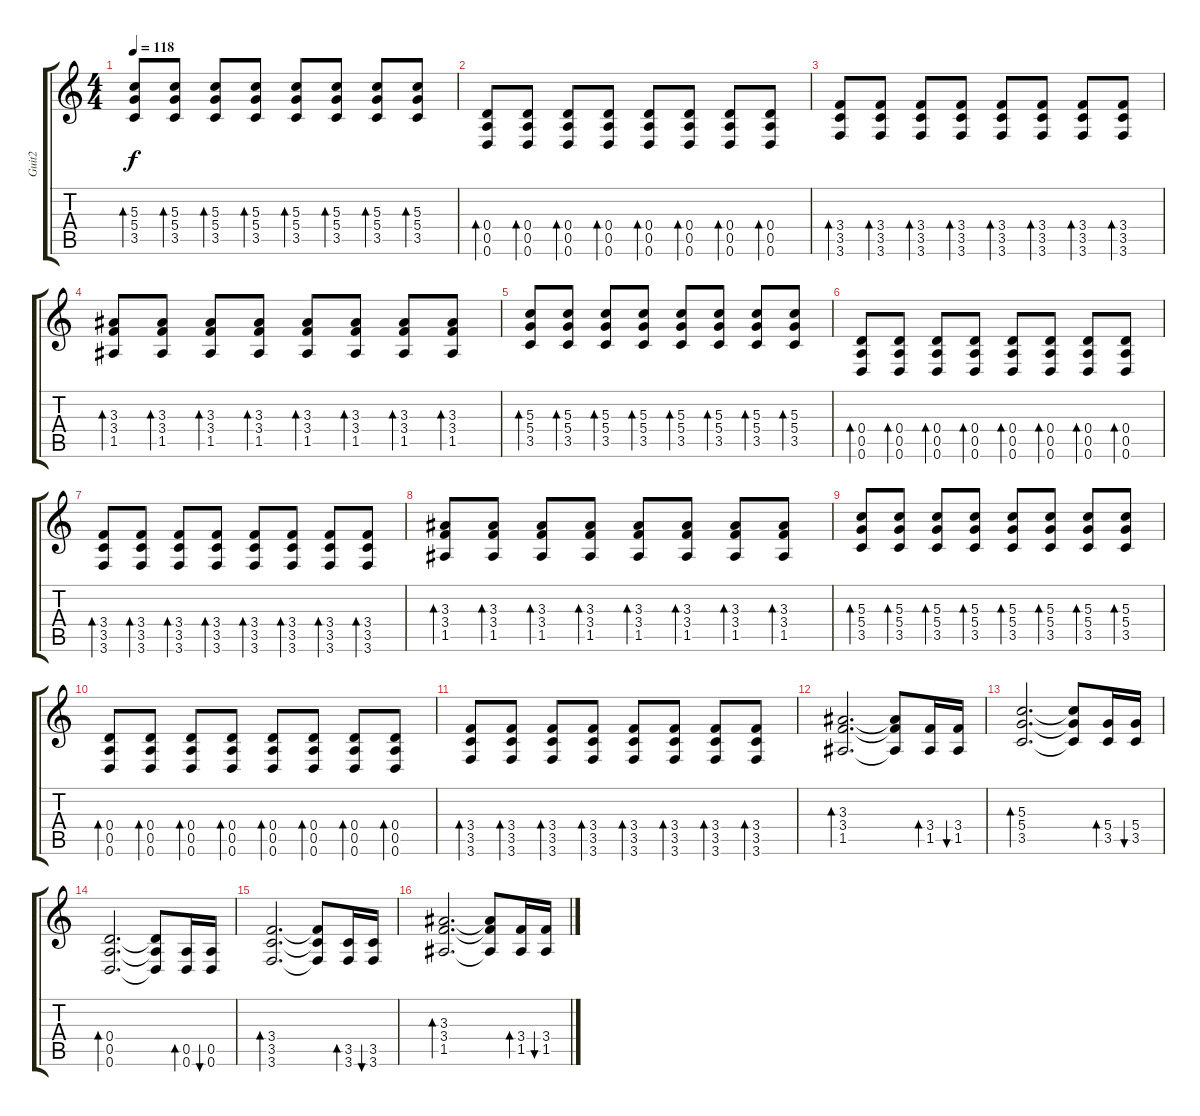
\track ("Guit2" "Guit2") {instrument acousticguitarsteel}
\staff {score tabs}
\tuning (E4 B3 G3 D3 A2 D2) {hide}
\ts (4 4)
\tempo 118
\clef g2
\ks c
(5.3 5.4 3.5).8{bd 60 dy f} (5.3 5.4 3.5).8{bd 60} (5.3 5.4 3.5).8{bd 60} (5.3 5.4 3.5).8{bd 60} (5.3 5.4 3.5).8{bd 60} (5.3 5.4 3.5).8{bd 60} (5.3 5.4 3.5).8{bd 60} (5.3 5.4 3.5).8{bd 60} |
(0.4 0.5 0.6).8{bd 60} (0.4 0.5 0.6).8{bd 60} (0.4 0.5 0.6).8{bd 60} (0.4 0.5 0.6).8{bd 60} (0.4 0.5 0.6).8{bd 60} (0.4 0.5 0.6).8{bd 60} (0.4 0.5 0.6).8{bd 60} (0.4 0.5 0.6).8{bd 60} |
(3.4 3.5 3.6).8{bd 60} (3.4 3.5 3.6).8{bd 60} (3.4 3.5 3.6).8{bd 60} (3.4 3.5 3.6).8{bd 60} (3.4 3.5 3.6).8{bd 60} (3.4 3.5 3.6).8{bd 60} (3.4 3.5 3.6).8{bd 60} (3.4 3.5 3.6).8{bd 60} |
(3.3 3.4 1.5).8{bd 60} (3.3 3.4 1.5).8{bd 60} (3.3 3.4 1.5).8{bd 60} (3.3 3.4 1.5).8{bd 60} (3.3 3.4 1.5).8{bd 60} (3.3 3.4 1.5).8{bd 60} (3.3 3.4 1.5).8{bd 60} (3.3 3.4 1.5).8{bd 60} |
(5.3 5.4 3.5).8{bd 60} (5.3 5.4 3.5).8{bd 60} (5.3 5.4 3.5).8{bd 60} (5.3 5.4 3.5).8{bd 60} (5.3 5.4 3.5).8{bd 60} (5.3 5.4 3.5).8{bd 60} (5.3 5.4 3.5).8{bd 60} (5.3 5.4 3.5).8{bd 60} |
(0.4 0.5 0.6).8{bd 60} (0.4 0.5 0.6).8{bd 60} (0.4 0.5 0.6).8{bd 60} (0.4 0.5 0.6).8{bd 60} (0.4 0.5 0.6).8{bd 60} (0.4 0.5 0.6).8{bd 60} (0.4 0.5 0.6).8{bd 60} (0.4 0.5 0.6).8{bd 60} |
(3.4 3.5 3.6).8{bd 60} (3.4 3.5 3.6).8{bd 60} (3.4 3.5 3.6).8{bd 60} (3.4 3.5 3.6).8{bd 60} (3.4 3.5 3.6).8{bd 60} (3.4 3.5 3.6).8{bd 60} (3.4 3.5 3.6).8{bd 60} (3.4 3.5 3.6).8{bd 60} |
(3.3 3.4 1.5).8{bd 60} (3.3 3.4 1.5).8{bd 60} (3.3 3.4 1.5).8{bd 60} (3.3 3.4 1.5).8{bd 60} (3.3 3.4 1.5).8{bd 60} (3.3 3.4 1.5).8{bd 60} (3.3 3.4 1.5).8{bd 60} (3.3 3.4 1.5).8{bd 60} |
(5.3 5.4 3.5).8{bd 60} (5.3 5.4 3.5).8{bd 60} (5.3 5.4 3.5).8{bd 60} (5.3 5.4 3.5).8{bd 60} (5.3 5.4 3.5).8{bd 60} (5.3 5.4 3.5).8{bd 60} (5.3 5.4 3.5).8{bd 60} (5.3 5.4 3.5).8{bd 60} |
(0.4 0.5 0.6).8{bd 60} (0.4 0.5 0.6).8{bd 60} (0.4 0.5 0.6).8{bd 60} (0.4 0.5 0.6).8{bd 60} (0.4 0.5 0.6).8{bd 60} (0.4 0.5 0.6).8{bd 60} (0.4 0.5 0.6).8{bd 60} (0.4 0.5 0.6).8{bd 60} |
(3.4 3.5 3.6).8{bd 60} (3.4 3.5 3.6).8{bd 60} (3.4 3.5 3.6).8{bd 60} (3.4 3.5 3.6).8{bd 60} (3.4 3.5 3.6).8{bd 60} (3.4 3.5 3.6).8{bd 60} (3.4 3.5 3.6).8{bd 60} (3.4 3.5 3.6).8{bd 60} |
(3.3 3.4 1.5).2{d bd 60} (3.3{t} 3.4{t} 1.5{t}).8 (3.4 1.5).16{bd 60} (3.4 1.5).16{bu 60} |
(5.3 5.4 3.5).2{d bd 60} (5.3{t} 5.4{t} 3.5{t}).8 (5.4 3.5).16{bd 60} (5.4 3.5).16{bu 60} |
(0.4 0.5 0.6).2{d bd 60} (0.4{t} 0.5{t} 0.6{t}).8 (0.5 0.6).16{bd 60} (0.5 0.6).16{bu 60} |
(3.4 3.5 3.6).2{d bd 60} (3.4{t} 3.5{t} 3.6{t}).8 (3.5 3.6).16{bd 60} (3.5 3.6).16{bu 60} |
(3.3 3.4 1.5).2{d bd 60} (3.3{t} 3.4{t} 1.5{t}).8 (3.4 1.5).16{bd 60} (3.4 1.5).16{bu 60}
